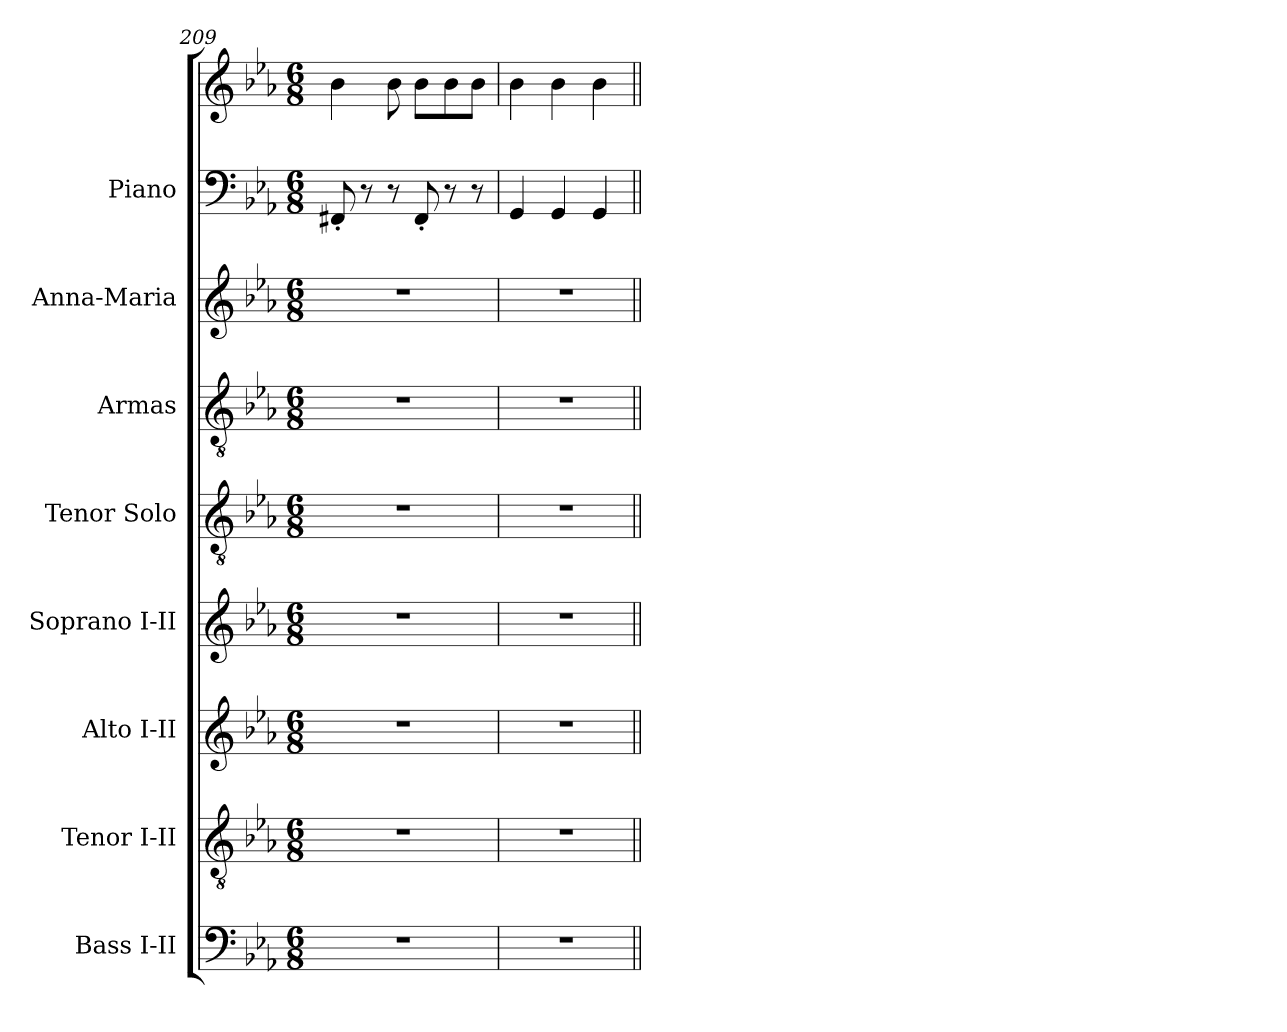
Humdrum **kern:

**kern	**kern	**kern	**kern	**kern	**kern	**kern	**kern	**kern
*part8	*part7	*part6	*part5	*part4	*part3	*part2	*part1	*part1
*staff9	*staff8	*staff7	*staff6	*staff5	*staff4	*staff3	*staff2	*staff1
*I"Bass I-II	*I"Tenor I-II	*I"Alto I-II	*I"Soprano I-II	*I"Tenor Solo	*I"Armas	*I"Anna-Maria	*I"Piano	*
*I'B.	*I'T.	*I'A.	*I'S.	*I'T. Solo	*I'Armas	*I'A-M	*I'Pno.	*
!!LO:LB:g=z
*clefF4	*clefGv2	*clefG2	*clefG2	*clefGv2	*clefGv2	*clefG2	*clefF4	*clefG2
*	*ITrd7c12	*	*	*ITrd7c12	*ITrd7c12	*	*	*
*k[b-e-a-]	*k[b-e-a-]	*k[b-e-a-]	*k[b-e-a-]	*k[b-e-a-]	*k[b-e-a-]	*k[b-e-a-]	*k[b-e-a-]	*k[b-e-a-]
*E-:	*E-:	*E-:	*E-:	*E-:	*E-:	*E-:	*E-:	*E-:
*M6/8	*M6/8	*M6/8	*M6/8	*M6/8	*M6/8	*M6/8	*M6/8	*M6/8
=209	=209	=209	=209	=209	=209	=209	=209	=209
!LO:N:vis=1	!LO:N:vis=1	!LO:N:vis=1	!LO:N:vis=1	!LO:N:vis=1	!LO:N:vis=1	!LO:N:vis=1	!	!
2.r	2.r	2.r	2.r	2.r	2.r	2.r	8FF#X'i/	4b-i\
.	.	.	.	.	.	.	8r	.
.	.	.	.	.	.	.	8r	8b-i\
.	.	.	.	.	.	.	8FF#'i/	8b-i\L
.	.	.	.	.	.	.	8r	8b-i\
.	.	.	.	.	.	.	8r	8b-i\J
=210	=210	=210	=210	=210	=210	=210	=210	=210
!LO:N:vis=1	!LO:N:vis=1	!LO:N:vis=1	!LO:N:vis=1	!LO:N:vis=1	!LO:N:vis=1	!LO:N:vis=1	!	!
2.r	2.r	2.r	2.r	2.r	2.r	2.r	4GGi/	4b-i\
.	.	.	.	.	.	.	4GGi/	4b-i\
.	.	.	.	.	.	.	4GGi/	4b-i\
=||	=||	=||	=||	=||	=||	=||	=||	=||
*-	*-	*-	*-	*-	*-	*-	*-	*-
